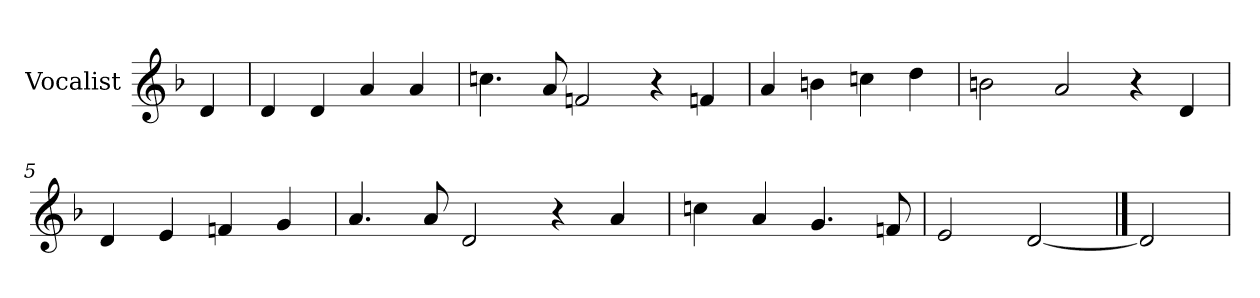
**kern
*part1
*staff1
*I"Vocalist
*k[b-]
*d:
=
4d
=1
4d
4d
4a
4a
=2
4.ccn
8a
2fn
4r
4fn
=3
4a
4bn
4ccn
4dd
=4
2bn
2a
4r
4d
=5
4d
4e
4fn
4g
=6
4.a
8a
2d
4r
4a
=7
4ccn
4a
4.g
8fn
=8
2e
[2d
==9
2d]
=
*-
